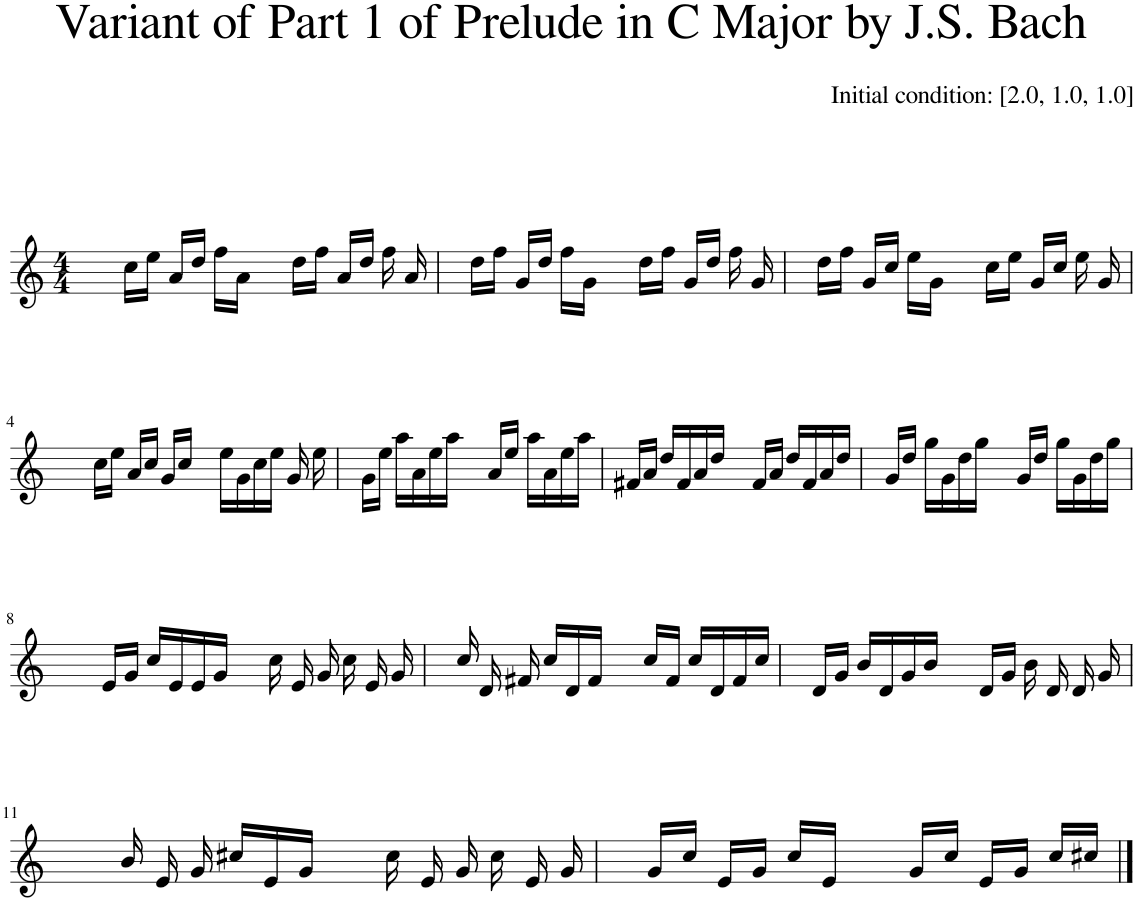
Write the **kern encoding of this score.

**kern
*part1
*staff1
*I"Piano
*I'Pno
*clefG2
*k[]
*M4/4
=1
8ryy
16cc\LL
16ee\JJ
16a/LL
16dd/JJ
16ff\LL
16a\JJ
8ryy
16dd\LL
16ff\JJ
16a/LL
16dd/JJ
16ff\
16a/
=2
8ryy
16dd\LL
16ff\JJ
16g/LL
16dd/JJ
16ff\LL
16g\JJ
8ryy
16dd\LL
16ff\JJ
16g/LL
16dd/JJ
16ff\
16g/
=3
8ryy
16dd\LL
16ff\JJ
16g/LL
16cc/JJ
16ee\LL
16g\JJ
8ryy
16cc\LL
16ee\JJ
16g/LL
16cc/JJ
16ee\
16g/
!!LO:LB:g=z
=4
8ryy
16cc\LL
16ee\JJ
16a/LL
16cc/JJ
16g/LL
16cc/JJ
8ryy
16ee\LL
16g\
16cc\
16ee\JJ
16g/
16ee\
=5
8ryy
16g\LL
16ee\JJ
16aa\LL
16a\
16ee\
16aa\JJ
8ryy
16a/LL
16ee/JJ
16aa\LL
16a\
16ee\
16aa\JJ
=6
8ryy
16f#X/LL
16a/JJ
16dd/LL
16f#/
16a/
16dd/JJ
8ryy
16f#/LL
16a/JJ
16dd/LL
16f#/
16a/
16dd/JJ
=7
8ryy
16g/LL
16dd/JJ
16gg\LL
16g\
16dd\
16gg\JJ
8ryy
16g/LL
16dd/JJ
16gg\LL
16g\
16dd\
16gg\JJ
!!LO:LB:g=z
=8
8ryy
16e/LL
16g/JJ
16cc/LL
16e/
16e/
16g/JJ
8ryy
16cc\
16e/
16g/
16cc\
16e/
16g/
=9
8ryy
16cc/
16d/
16f#X/
16cc/LL
16d/
16f#/JJ
8ryy
16cc/LL
16f#/JJ
16cc/LL
16d/
16f#/
16cc/JJ
=10
8ryy
16d/LL
16g/JJ
16b/LL
16d/
16g/
16b/JJ
8ryy
16d/LL
16g/JJ
16b\
16d/
16d/
16g/
!!LO:LB:g=z
=11
8ryy
16b/
16e/
16g/
16cc#X/LL
16e/
16g/JJ
8ryy
16cc#\
16e/
16g/
16cc#\
16e/
16g/
=12
8ryy
16g/LL
16cc/JJ
16e/LL
16g/JJ
16cc/LL
16e/JJ
8ryy
16g/LL
16cc/JJ
16e/LL
16g/JJ
16cc/LL
16cc#X/JJ
==
*-
